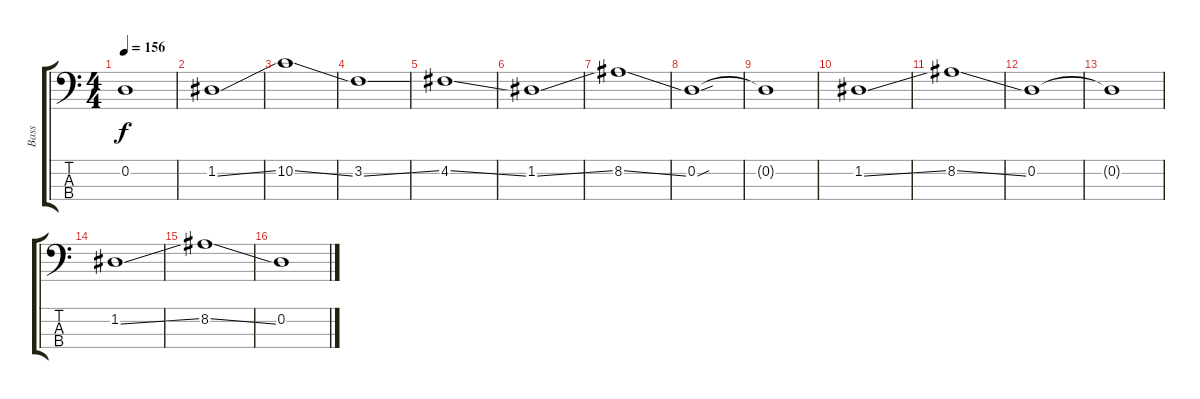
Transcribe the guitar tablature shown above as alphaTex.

\track ("Bass" "Bass") {instrument electricbassfinger}
\staff {score tabs}
\tuning (G2 D2 A1 E1) {hide}
\ts (4 4)
\tempo 156
\clef f4
\ks c
0.2{t}.1{dy f} |
1.2{ss}.1 |
10.2{ss}.1 |
3.2{ss}.1 |
4.2{ss}.1 |
1.2{ss}.1 |
8.2{ss}.1 |
0.2{sou}.1 |
0.2{t}.1 |
1.2{ss}.1 |
8.2{ss}.1 |
0.2.1 |
0.2{t}.1 |
1.2{ss}.1 |
8.2{ss}.1 |
0.2.1
